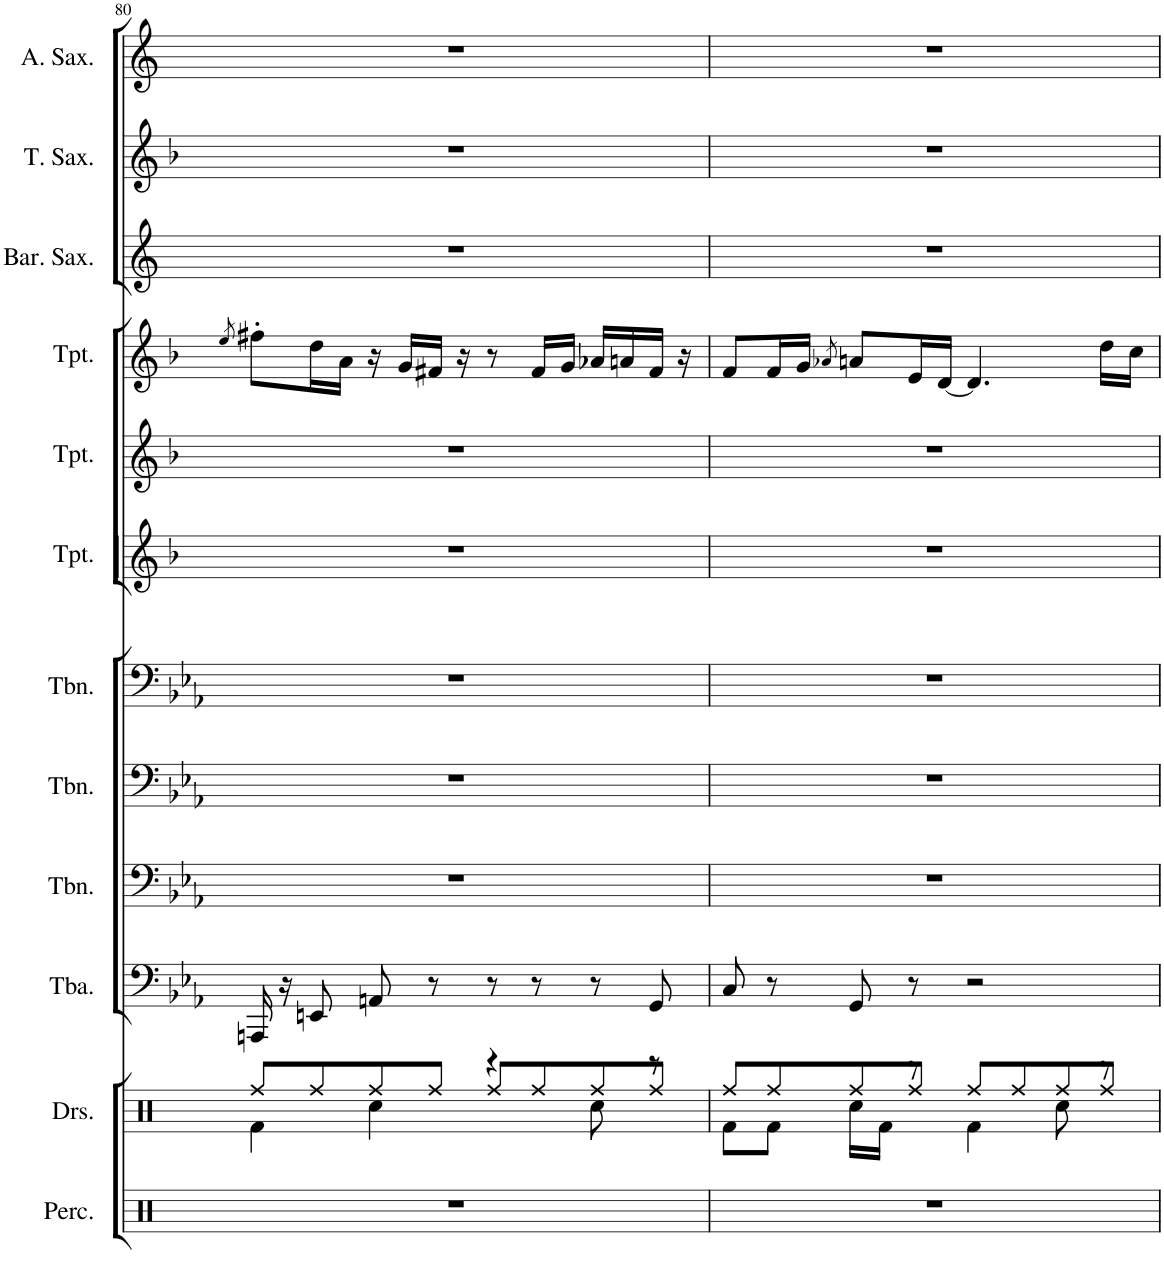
**kern	**kern	**kern	**kern	**kern	**kern	**kern	**kern	**kern	**kern	**kern	**kern
*part12	*part11	*part10	*part9	*part8	*part7	*part6	*part5	*part4	*part3	*part2	*part1
*staff12	*staff11	*staff10	*staff9	*staff8	*staff7	*staff6	*staff5	*staff4	*staff3	*staff2	*staff1
*I"Percussion	*I"Drumset	*I"Tuba	*I"Trombone	*I"Trombone	*I"Trombone	*I"Trumpet	*I"Trumpet	*I"Trumpet	*I"Baritone Saxophone	*I"Tenor Saxophone	*I"Alto Saxophone
*I'Perc.	*I'Drs.	*I'Tba.	*I'Tbn.	*I'Tbn.	*I'Tbn.	*I'Tpt.	*I'Tpt.	*I'Tpt.	*I'Bar. Sax.	*I'T. Sax.	*I'A. Sax.
!!LO:PB:g=z
*clefX	*clefX	*clefF4	*clefF4	*clefF4	*clefF4	*clefG2	*clefG2	*clefG2	*clefG2	*clefG2	*clefG2
*	*	*	*	*	*	*Trd1c2	*Trd1c2	*Trd1c2	*Trd12c21	*Trd8c14	*Trd5c9
*k[]	*k[]	*k[b-e-a-]	*k[b-e-a-]	*k[b-e-a-]	*k[b-e-a-]	*k[b-]	*k[b-]	*k[b-]	*k[]	*k[b-]	*k[]
*M4/4	*M4/4	*M4/4	*M4/4	*M4/4	*M4/4	*M4/4	*M4/4	*M4/4	*M4/4	*M4/4	*M4/4
=80	=80	=80	=80	=80	=80	=80	=80	=80	=80	=80	=80
.	.	.	.	.	.	.	.	8qee/	.	.	.
*	*^	*	*	*	*	*	*	*	*	*	*
1r	4Rf\	8Rff/L	16AAAn/	1r	1r	1r	1r	1r	8ff#X'\L	1r	1r	1r
.	.	.	16r	.	.	.	.	.	.	.	.	.
.	.	8Rff/	8EEn/	.	.	.	.	.	16dd\L	.	.	.
.	.	.	.	.	.	.	.	.	16a\JJ	.	.	.
.	4Rcc\	8Rff/	8AAn/	.	.	.	.	.	16r	.	.	.
.	.	.	.	.	.	.	.	.	16g/LL	.	.	.
.	.	8Rff/J	8r	.	.	.	.	.	16f#X/JJ	.	.	.
.	.	.	.	.	.	.	.	.	16r	.	.	.
.	4r	8Rff/L	8r	.	.	.	.	.	8r	.	.	.
.	.	8Rff/	8r	.	.	.	.	.	16f#/LL	.	.	.
.	.	.	.	.	.	.	.	.	16g/JJ	.	.	.
.	8Rcc\	8Rff/	8r	.	.	.	.	.	16a-X/LL	.	.	.
.	.	.	.	.	.	.	.	.	16an/	.	.	.
.	8r	8Rff/J	8GG/	.	.	.	.	.	16f#/JJ	.	.	.
.	.	.	.	.	.	.	.	.	16r	.	.	.
=81	=81	=81	=81	=81	=81	=81	=81	=81	=81	=81	=81	=81
1r	8Rf\L	8Rff/L	8C/	1r	1r	1r	1r	1r	8f/L	1r	1r	1r
.	8Rf\J	8Rff/	8r	.	.	.	.	.	16f/L	.	.	.
.	.	.	.	.	.	.	.	.	16g/JJ	.	.	.
.	.	.	.	.	.	.	.	.	8qa-X/	.	.	.
.	16Rcc\LL	8Rff/	8GG/	.	.	.	.	.	8an/L	.	.	.
.	16Rf\JJ	.	.	.	.	.	.	.	.	.	.	.
.	8r	8Rff/J	8r	.	.	.	.	.	16e/L	.	.	.
.	.	.	.	.	.	.	.	.	[16d/JJ	.	.	.
.	4Rf\	8Rff/L	2r	.	.	.	.	.	4.d/]	.	.	.
.	.	8Rff/	.	.	.	.	.	.	.	.	.	.
.	8Rcc\	8Rff/	.	.	.	.	.	.	.	.	.	.
.	8r	8Rff/J	.	.	.	.	.	.	16dd\LL	.	.	.
.	.	.	.	.	.	.	.	.	16cc\JJ	.	.	.
*	*v	*v	*	*	*	*	*	*	*	*	*	*
=	=	=	=	=	=	=	=	=	=	=	=
*-	*-	*-	*-	*-	*-	*-	*-	*-	*-	*-	*-
